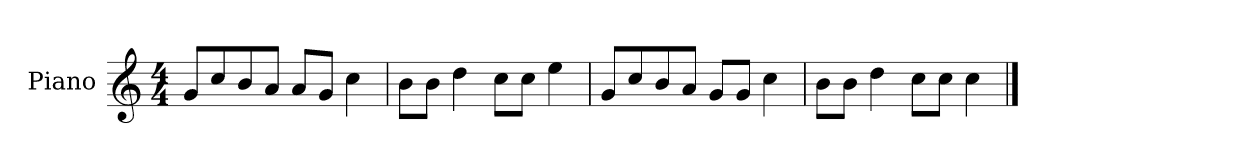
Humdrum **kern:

**kern
*part1
*staff1
*I"Piano
*I'P-no
*clefG2
*k[]
*M4/4
*MM90
=1
8g/L
8cc/
8b/
8a/J
8a/L
8g/J
4cc\
=2
8b\L
8b\J
4dd\
8cc\L
8cc\J
4ee\
=3
8g/L
8cc/
8b/
8a/J
8g/L
8g/J
4cc\
=4
8b\L
8b\J
4dd\
8cc\L
8cc\J
4cc\
==
*-
